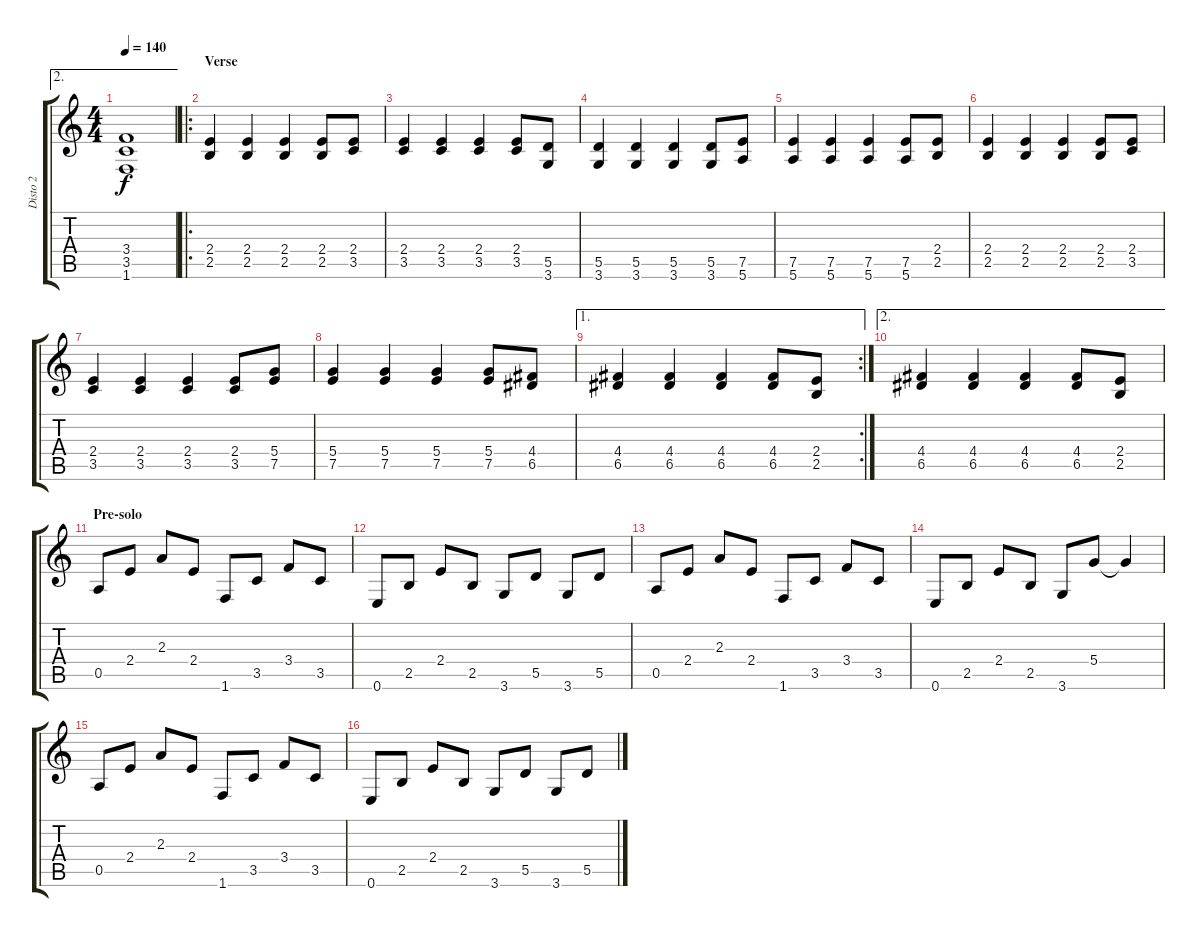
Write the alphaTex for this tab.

\track ("Disto 2" "Disto 2") {instrument distortionguitar}
\staff {score tabs}
\tuning (E4 B3 G3 D3 A2 E2) {hide}
\ae 2
\ts (4 4)
\tempo 140
\clef g2
\ks c
(3.4 3.5 1.6).1{dy f} |
\ro
\section ("" "Verse")
(2.4 2.5).4{volume 13} (2.4 2.5).4 (2.4 2.5).4 (2.4 2.5).8 (2.4 3.5).8 |
(2.4 3.5).4 (2.4 3.5).4 (2.4 3.5).4 (2.4 3.5).8 (5.5 3.6).8 |
(5.5 3.6).4 (5.5 3.6).4 (5.5 3.6).4 (5.5 3.6).8 (7.5 5.6).8 |
(7.5 5.6).4 (7.5 5.6).4 (7.5 5.6).4 (7.5 5.6).8 (2.4 2.5).8 |
(2.4 2.5).4 (2.4 2.5).4 (2.4 2.5).4 (2.4 2.5).8 (2.4 3.5).8 |
(2.4 3.5).4 (2.4 3.5).4 (2.4 3.5).4 (2.4 3.5).8 (5.4 7.5).8 |
(5.4 7.5).4 (5.4 7.5).4 (5.4 7.5).4 (5.4 7.5).8 (4.4 6.5).8 |
\ae 1
\rc 2
(4.4 6.5).4 (4.4 6.5).4 (4.4 6.5).4 (4.4 6.5).8 (2.4 2.5).8 |
\ae 2
(4.4 6.5).4 (4.4 6.5).4 (4.4 6.5).4 (4.4 6.5).8 (2.4 2.5).8 |
\section ("" "Pre-solo")
0.5.8 2.4.8 2.3.8 2.4.8 1.6.8 3.5.8 3.4.8 3.5.8 |
0.6.8 2.5.8 2.4.8 2.5.8 3.6.8 5.5.8 3.6.8 5.5.8 |
0.5.8 2.4.8 2.3.8 2.4.8 1.6.8 3.5.8 3.4.8 3.5.8 |
0.6.8 2.5.8 2.4.8 2.5.8 3.6.8 5.4.8 5.4{t}.4 |
0.5.8 2.4.8 2.3.8 2.4.8 1.6.8 3.5.8 3.4.8 3.5.8 |
0.6.8 2.5.8 2.4.8 2.5.8 3.6.8 5.5.8 3.6.8 5.5.8
